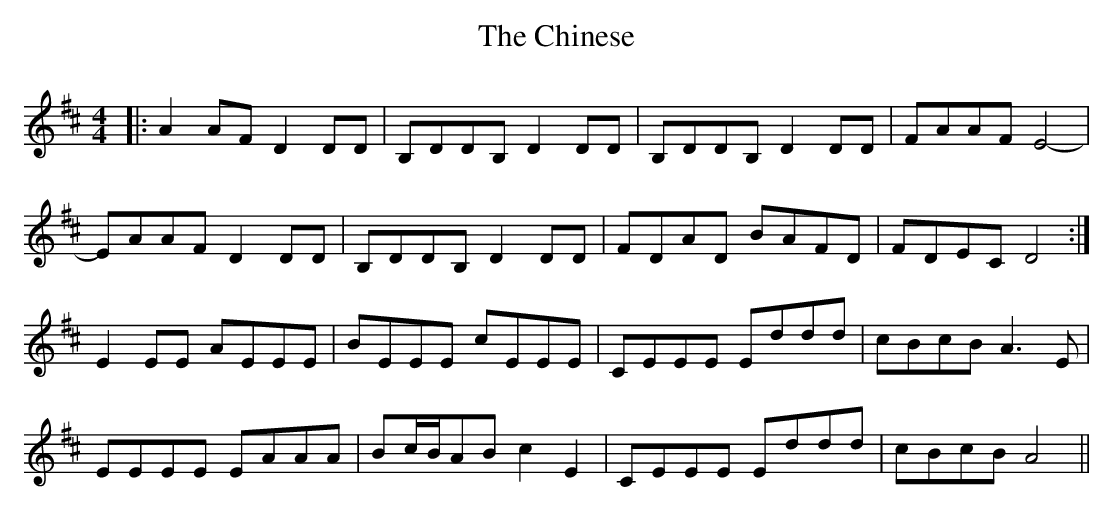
X:1
T: The Chinese
M: 2/4
L: 1/8
K: Dmaj
M:4/4
|:A2AF D2DD|B,DDB, D2DD|B,DDB, D2DD| FAAF E4- |
EAAF D2DD|B,DDB, D2DD|FDAD BAFD | FDEC D4 :|
E2EE AEEE | BEEE cEEE | CEEE Eddd| cBcB A3E|
EEEE EAAA| Bc/B/AB c2E2 | CEEE Eddd| cBcB A4||
